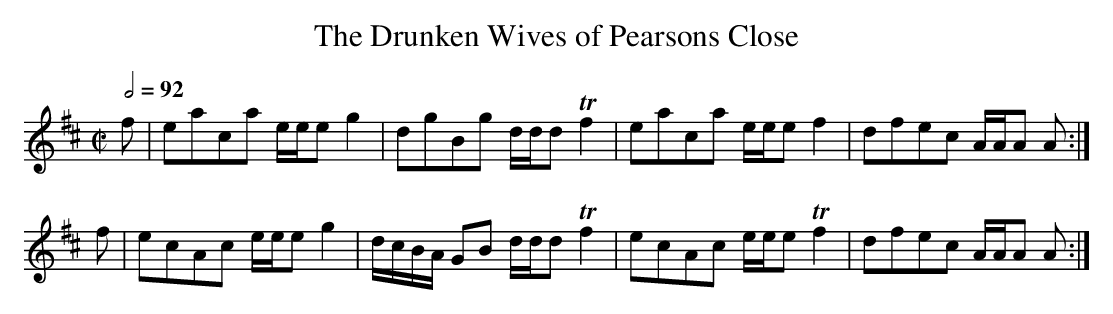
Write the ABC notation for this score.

X:1
T:The Drunken Wives of Pearsons Close
M:C|
L:1/8
Q:1/2=92
K:A Mixolydian
f|eaca e/e/e g2|dgBg        d/d/d Tf2|eaca e/e/e  f2|dfec A/A/A A:|
f|ecAc e/e/e g2|d/c/B/A/ GB d/d/d Tf2|ecAc e/e/e Tf2|dfec A/A/A A:|
